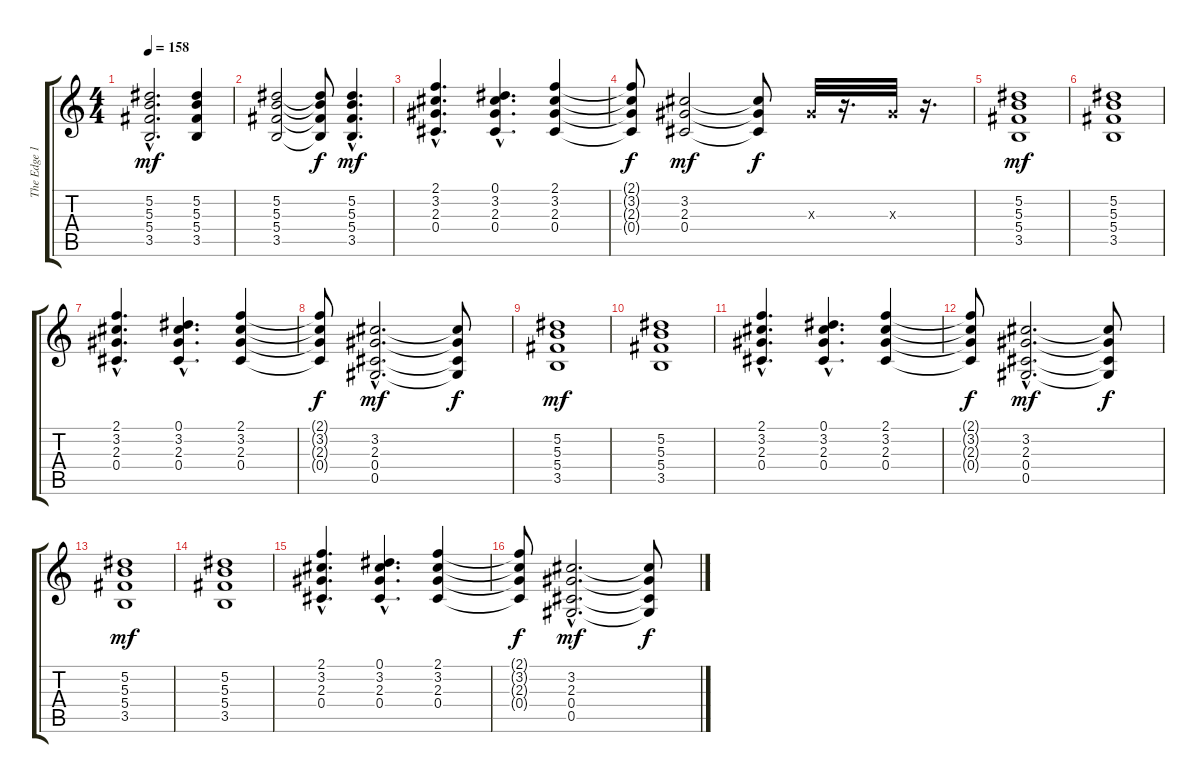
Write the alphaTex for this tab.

\track ("The Edge 1" "The Edge 1") {instrument distortionguitar}
\staff {score tabs}
\tuning (Eb4 Bb3 Gb3 Db3 Ab2 Eb2) {hide}
\ts (4 4)
\tempo 158
\clef g2
\ks c
(5.2{hac} 5.3{hac} 5.4{hac} 3.5{hac}).2{d dy mf} (5.2 5.3 5.4 3.5).4 |
(5.2 5.3 5.4 3.5).2 (5.2{t} 5.3{t} 5.4{t} 3.5{t}).8{dy f} (5.2{hac} 5.3{hac} 5.4{hac} 3.5{hac}).4{d dy mf} |
(2.1{hac} 3.2{hac} 2.3{hac} 0.4{hac}).4{d} (0.1{hac} 3.2{hac} 2.3{hac} 0.4{hac}).4{d} (2.1 3.2 2.3 0.4).4 |
(2.1{t} 3.2{t} 2.3{t} 0.4{t}).8{dy f} (3.2 2.3 0.4).2{dy mf} (3.2{t} 2.3{t} 0.4{t}).8{dy f} 2.3{x}.32 r.16{d} 2.3{x}.32 r.16{d} |
(5.2 5.3 5.4 3.5).1{dy mf} |
(5.2 5.3 5.4 3.5).1 |
(2.1{hac} 3.2{hac} 2.3{hac} 0.4{hac}).4{d} (0.1{hac} 3.2{hac} 2.3{hac} 0.4{hac}).4{d} (2.1 3.2 2.3 0.4).4 |
(2.1{t} 3.2{t} 2.3{t} 0.4{t}).8{dy f} (3.2{hac} 2.3{hac} 0.4{hac} 0.5{hac}).2{d dy mf} (3.2{t} 2.3{t} 0.4{t} 0.5{t}).8{dy f} |
(5.2 5.3 5.4 3.5).1{dy mf} |
(5.2 5.3 5.4 3.5).1 |
(2.1{hac} 3.2{hac} 2.3{hac} 0.4{hac}).4{d} (0.1{hac} 3.2{hac} 2.3{hac} 0.4{hac}).4{d} (2.1 3.2 2.3 0.4).4 |
(2.1{t} 3.2{t} 2.3{t} 0.4{t}).8{dy f} (3.2{hac} 2.3{hac} 0.4{hac} 0.5{hac}).2{d dy mf} (3.2{t} 2.3{t} 0.4{t} 0.5{t}).8{dy f} |
(5.2 5.3 5.4 3.5).1{dy mf} |
(5.2 5.3 5.4 3.5).1 |
(2.1{hac} 3.2{hac} 2.3{hac} 0.4{hac}).4{d} (0.1{hac} 3.2{hac} 2.3{hac} 0.4{hac}).4{d} (2.1 3.2 2.3 0.4).4 |
(2.1{t} 3.2{t} 2.3{t} 0.4{t}).8{dy f} (3.2{hac} 2.3{hac} 0.4{hac} 0.5{hac}).2{d dy mf} (3.2{t} 2.3{t} 0.4{t} 0.5{t}).8{dy f}
